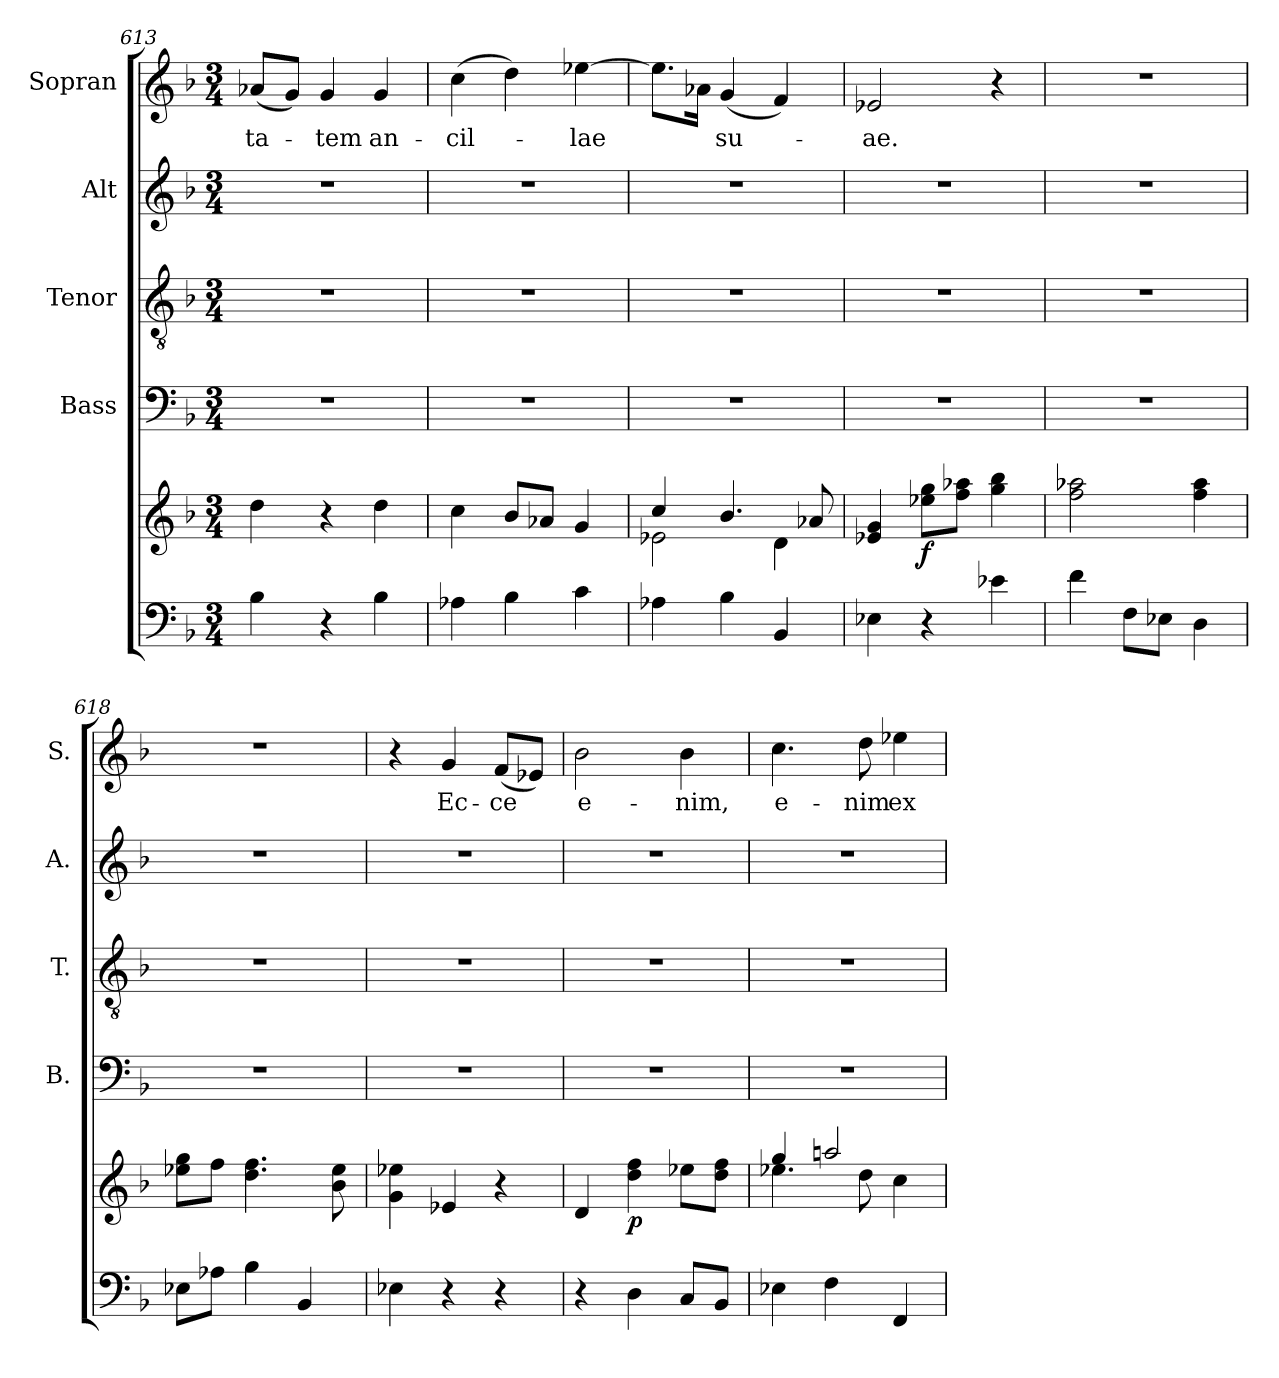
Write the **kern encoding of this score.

**kern	**kern	**dynam	**kern	**kern	**kern	**kern	**text
*part5	*part5	*part5	*part4	*part3	*part2	*part1	*part1
*staff6	*staff5	*staff5/6	*staff4	*staff3	*staff2	*staff1	*staff1
*	*	*	*I"Bass	*I"Tenor	*I"Alt	*I"Sopran	*
*	*	*	*I'B.	*I'T.	*I'A.	*I'S.	*
*clefF4	*clefG2	*	*clefF4	*clefGv2	*clefG2	*clefG2	*
*k[b-]	*k[b-]	*	*k[b-]	*k[b-]	*k[b-]	*k[b-]	*
*F:	*F:	*	*F:	*F:	*F:	*F:	*
*M3/4	*M3/4	*	*M3/4	*M3/4	*M3/4	*M3/4	*
=613	=613	=613	=613	=613	=613	=613	=613
!	!	!	!	!	!	!	!LO:LY:b
4B-\	4dd\	.	2.r	2.r	2.r	(<8a-X/L	-ta-
.	.	.	.	.	.	8g/J)	.
!	!	!	!	!	!	!	!LO:LY:b
4r	4r	.	.	.	.	4g/	-tem
!	!	!	!	!	!	!	!LO:LY:b
4B-\	4dd\	.	.	.	.	4g/	an-
=614	=614	=614	=614	=614	=614	=614	=614
!	!	!	!	!	!	!	!LO:LY:b
4A-X\	4cc\	.	2.r	2.r	2.r	(>4cc\	-cil-
4B-\	8b-/L	.	.	.	.	4dd\)	.
.	8a-X/J	.	.	.	.	.	.
!	!	!	!	!	!	!	!LO:LY:b
4c\	4g/	.	.	.	.	[4ee-X\	-lae
=615	=615	=615	=615	=615	=615	=615	=615
*	*^	*	*	*	*	*	*
4A-X\	4cc/	2e-X\	.	2.r	2.r	2.r	8.ee-\L]	.
.	.	.	.	.	.	.	16a-X\Jk	.
!	!	!	!	!	!	!	!	!LO:LY:b
4B-\	4.b-/	.	.	.	.	.	(<4g/	su-
4BB-/	.	4d\	.	.	.	.	4f/)	.
.	8a-X/	.	.	.	.	.	.	.
*	*v	*v	*	*	*	*	*	*
!!LO:LB:g=z
=616	=616	=616	=616	=616	=616	=616	=616
!	!	!	!	!	!	!	!LO:LY:b
4E-X\	4e-X/ 4g/	.	2.r	2.r	2.r	2e-X/	-ae.
!	!	!LO:DY:b	!	!	!	!	!
4r	8ee-X\ 8gg\L	f	.	.	.	.	.
.	8ff\ 8aa-X\J	.	.	.	.	.	.
4e-X\	4gg\ 4bb-\	.	.	.	.	4r	.
=617	=617	=617	=617	=617	=617	=617	=617
4f\	2ff\ 2aa-X\	.	2.r	2.r	2.r	2.r	.
8F\L	.	.	.	.	.	.	.
8E-X\J	.	.	.	.	.	.	.
4D\	4ff\ 4aa-\	.	.	.	.	.	.
=618	=618	=618	=618	=618	=618	=618	=618
8E-X\L	8ee-X\ 8gg\L	.	2.r	2.r	2.r	2.r	.
8A-X\J	8ff\J	.	.	.	.	.	.
4B-\	4.dd\ 4.ff\	.	.	.	.	.	.
4BB-/	.	.	.	.	.	.	.
.	8b-\ 8ee-\	.	.	.	.	.	.
=619	=619	=619	=619	=619	=619	=619	=619
4E-X\	4g\ 4ee-X\	.	2.r	2.r	2.r	4r	.
!	!	!	!	!	!	!	!LO:LY:b
4r	4e-X/	.	.	.	.	4g/	Ec-
!	!	!	!	!	!	!	!LO:LY:b
4r	4r	.	.	.	.	(<8f/L	-ce
.	.	.	.	.	.	8e-X/J)	.
=620	=620	=620	=620	=620	=620	=620	=620
!	!	!	!	!	!	!	!LO:LY:b
4r	4d/	.	2.r	2.r	2.r	2b-\	e-
!	!	!LO:DY:b	!	!	!	!	!
4D\	4dd\ 4ff\	p	.	.	.	.	.
!	!	!	!	!	!	!	!LO:LY:b
8C/L	8ee-X\L	.	.	.	.	4b-\	-nim,
8BB-/J	8dd\ 8ff\J	.	.	.	.	.	.
=621	=621	=621	=621	=621	=621	=621	=621
*	*^	*	*	*	*	*	*
!	!	!	!	!	!	!	!	!LO:LY:b
4E-X\	4gg/	4.ee-X\	.	2.r	2.r	2.r	4.cc\	e-
4F\	2aan/	.	.	.	.	.	.	.
!	!	!	!	!	!	!	!	!LO:LY:b
.	.	8dd\	.	.	.	.	8dd\	-nim
!	!	!	!	!	!	!	!	!LO:LY:b
4FF/	.	4cc\	.	.	.	.	4ee-X\	ex
*	*v	*v	*	*	*	*	*	*
=	=	=	=	=	=	=	=
*-	*-	*-	*-	*-	*-	*-	*-
